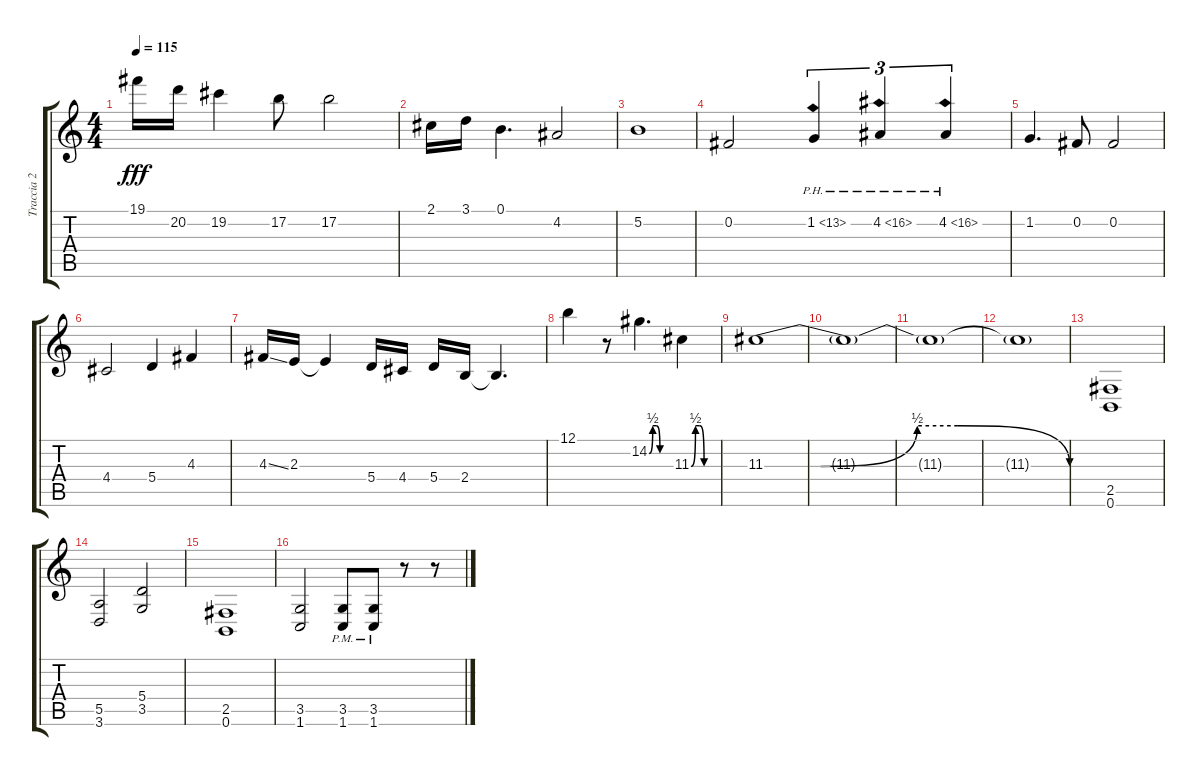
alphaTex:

\track ("Traccia 2" "Traccia 2") {instrument overdrivenguitar}
\staff {score tabs}
\tuning (B3 Gb3 D3 A2 E2 B1) {hide}
\ts (4 4)
\tempo 115
\clef g2
\ks c
19.1.16{dy fff} 20.2.16 19.2.4 17.2.8 17.2.2 |
2.1.16 3.1.16 0.1.4{d} 4.2.2 |
5.2.1 |
0.2.2 1.2{ph 12}.4{tu (3 2)} 4.2{ph 12}.4{tu (3 2)} 4.2{ph 12}.4{tu (3 2)} |
1.2.4{d} 0.2.8 0.2.2 |
4.4.2 5.4.4 4.3.4 |
4.3{ss}.16 2.3.16 2.3{t}.4 5.4.16 4.4.16 5.4.16 2.4.16 2.4{t}.4{d} |
12.1.4 r.8 14.2{be (custom 0 0 10 2 20 2 30 0 60 0)}.4{d} 11.3{be (custom 0 0 10 2 20 2 30 0 60 0)}.4 |
11.3{be (custom 0 0 11 0 30 2 38 2 60 0)}.1 |
11.3{t}.1 |
11.3{t}.1 |
11.3{t}.1 |
(2.5 0.6).1 |
(5.5 3.6).2 (5.4 3.5).2 |
(2.5 0.6).1 |
(3.5 1.6).2 (3.5{pm} 1.6{pm}).8 (3.5{pm} 1.6{pm}).8 r.8 r.8
